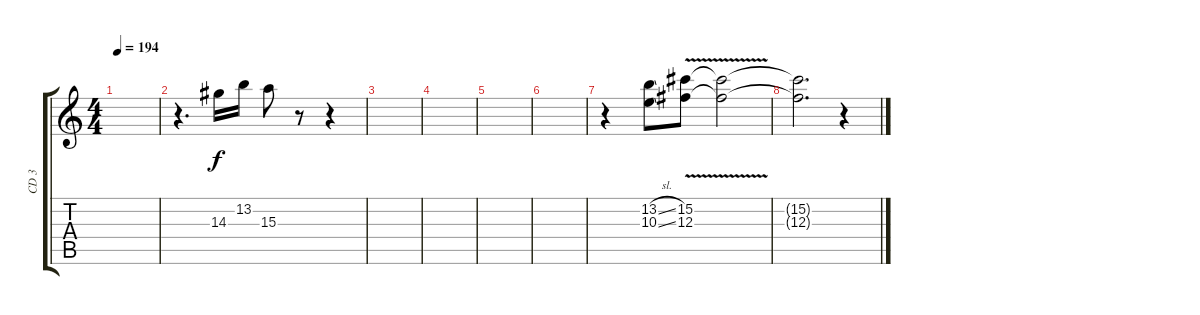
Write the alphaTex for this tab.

\track ("CD 3" "CD 3") {instrument overdrivenguitar}
\staff {score tabs}
\tuning (Eb4 Bb3 Gb3 Db3 Ab2 Eb2) {hide}
\ts (4 4)
\tempo 194
\clef g2
\ks c
|
r.4{d} 14.3.16 13.2.16 15.3.8 r.8 r.4 |
|
|
|
|
r.4 (13.2{sl} 10.3{sl}).8 (15.2{v} 12.3{v}).8 (15.2{t} 12.3{t}).2 |
(15.2{t} 12.3{t}).2{d} r.4
